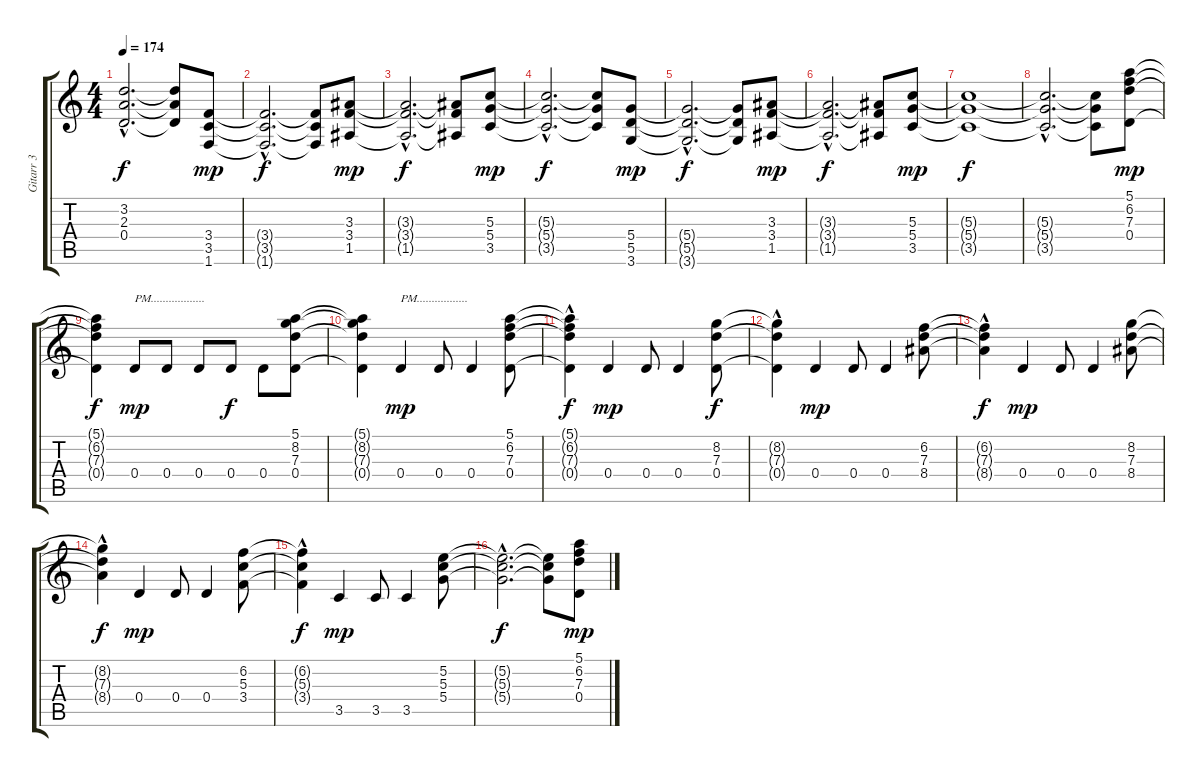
\track ("Gitarr 3" "Gitarr 3") {instrument distortionguitar}
\staff {score tabs}
\tuning (E4 B3 G3 D3 A2 E2) {hide}
\ts (4 4)
\tempo 174
\clef g2
\ks c
(3.2{hac t} 2.3{hac t} 0.4{hac t}).2{d dy f} (3.2{t} 2.3{t} 0.4{t}).8 (3.4 3.5 1.6).8{dy mp} |
(3.4{hac t} 3.5{hac t} 1.6{hac t}).2{d dy f} (3.4{t} 3.5{t} 1.6{t}).8 (3.3 3.4 1.5).8{dy mp} |
(3.3{hac t} 3.4{hac t} 1.5{hac t}).2{d dy f} (3.3{t} 3.4{t} 1.5{t}).8 (5.3 5.4 3.5).8{dy mp} |
(5.3{hac t} 5.4{hac t} 3.5{hac t}).2{d dy f} (5.3{t} 5.4{t} 3.5{t}).8 (5.4 5.5 3.6).8{dy mp} |
(5.4{hac t} 5.5{hac t} 3.6{hac t}).2{d dy f} (5.4{t} 5.5{t} 3.6{t}).8 (3.3 3.4 1.5).8{dy mp} |
(3.3{hac t} 3.4{hac t} 1.5{hac t}).2{d dy f} (3.3{t} 3.4{t} 1.5{t}).8 (5.3 5.4 3.5).8{dy mp} |
(5.3{t} 5.4{t} 3.5{t}).1{dy f} |
(5.3{hac t} 5.4{hac t} 3.5{hac t}).2{d} (5.3{t} 5.4{t} 3.5{t}).8 (5.1 6.2 7.3 0.4).8{dy mp} |
(5.1{t} 6.2{t} 7.3{t} 0.4{t}).4{dy f} 0.4.8{txt "PM.................." dy mp} 0.4.8 0.4.8 0.4.8{dy f} 0.4.8 (5.1 8.2 7.3 0.4).8 |
(5.1{t} 8.2{t} 7.3{t} 0.4{t}).4 0.4.4{txt "PM................." dy mp} 0.4.8 0.4.4 (5.1 6.2 7.3 0.4).8 |
(5.1{hac t} 6.2{hac t} 7.3{hac t} 0.4{t}).4{dy f} 0.4.4{dy mp} 0.4.8 0.4.4 (8.2 7.3 0.4).8{dy f} |
(8.2{hac t} 7.3{t} 0.4{t}).4 0.4.4{dy mp} 0.4.8 0.4.4 (6.2 7.3 8.4).8 |
(6.2{hac t} 7.3{t} 8.4{t}).4{dy f} 0.4.4{dy mp} 0.4.8 0.4.4 (8.2 7.3 8.4).8 |
(8.2{hac t} 7.3{t} 8.4{t}).4{dy f} 0.4.4{dy mp} 0.4.8 0.4.4 (6.2 5.3 3.4).8 |
(6.2{hac t} 5.3{t} 3.4{hac t}).4{dy f} 3.5.4{dy mp} 3.5.8 3.5.4 (5.2 5.3 5.4).8 |
(5.2{hac t} 5.3{hac t} 5.4{hac t}).2{d dy f} (5.2{t} 5.3{t} 5.4{t}).8 (5.1 6.2 7.3 0.4).8{dy mp}
